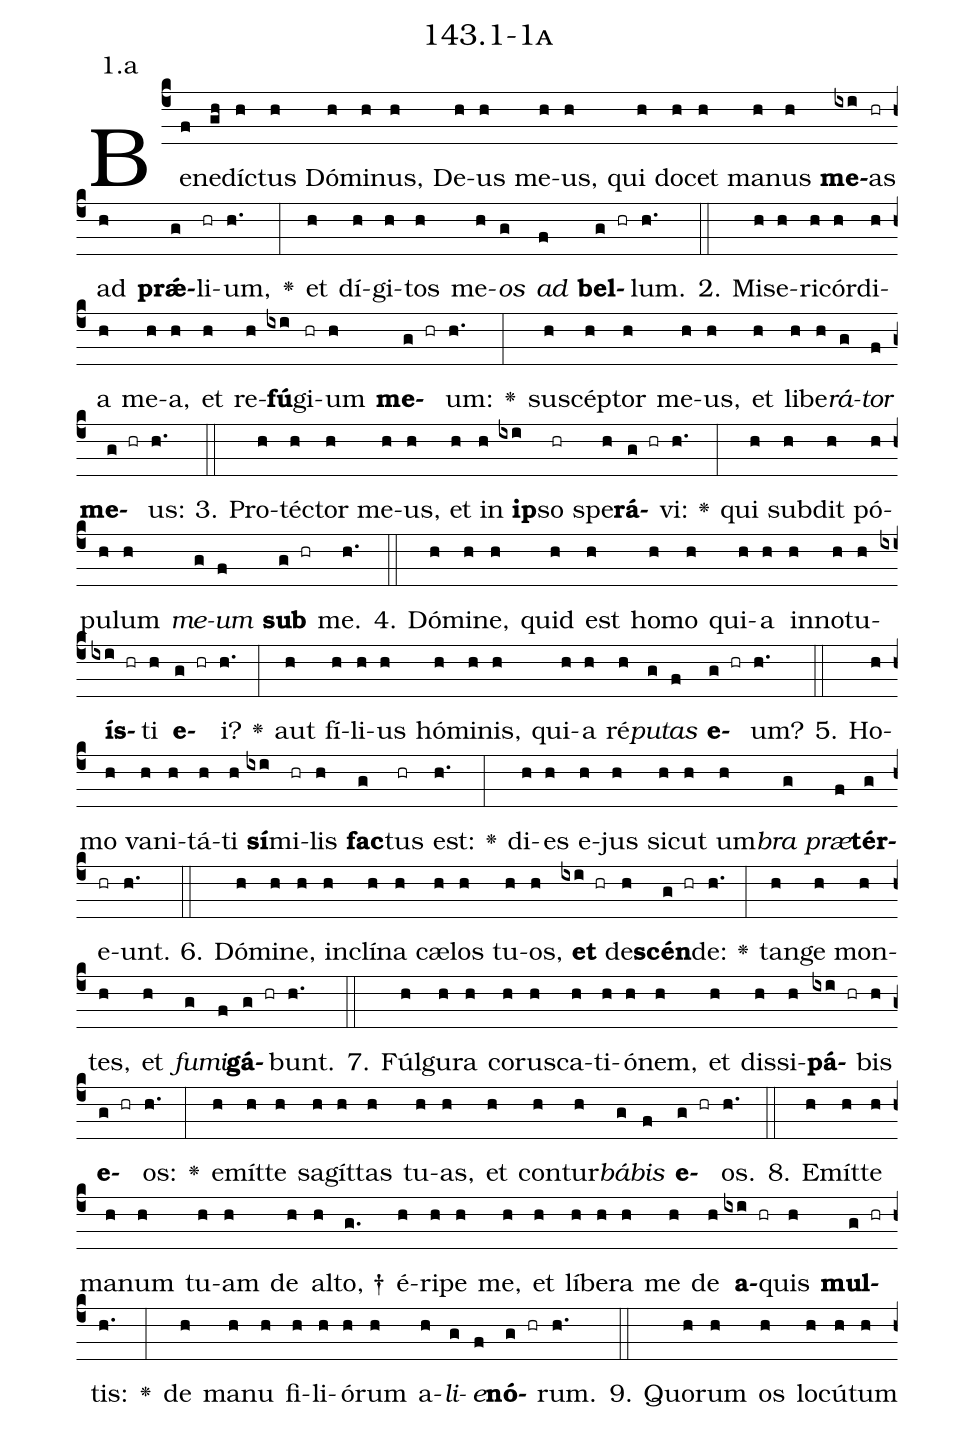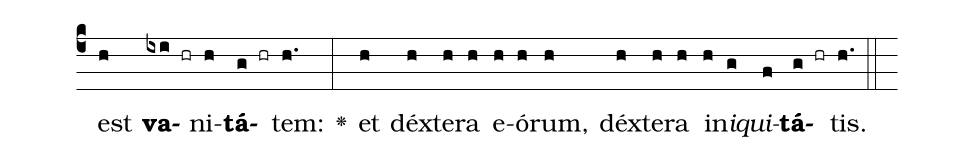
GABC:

name: 143.1-1a;
annotation: 1.a;
%%
(c4)Be(f)ne(gh)díc(h)tus(h) Dó(h)mi(h)nus,(h) De(h)us(h) me(h)us,(h) qui(h) do(h)cet(h) ma(h)nus(h) <b>me</b>(ixi)as(hr) ad(h) <b>prǽ</b>(g)li(hr)um,(h.) <v>\greheightstar</v>(:) et(h) dí(h)gi(h)tos(h) me(h)<i>os</i>(g) <i>ad</i>(f) <b>bel</b>(g hr)lum.(h.) (::)
2. Mi(h)se(h)ri(h)cór(h)di(h)a(h) me(h)a,(h) et(h) re(h)<b>fú</b>(ixi)gi(hr)um(h) <b>me</b>(g hr)um:(h.) <v>\greheightstar</v>(:) su(h)scép(h)tor(h) me(h)us,(h) et(h) li(h)be(h)<i>rá</i>(g)<i>tor</i>(f) <b>me</b>(g hr)us:(h.) (::)
3. Pro(h)téc(h)tor(h) me(h)us,(h) et(h) in(h) <b>ip</b>(ixi)so(hr) spe(h)<b>rá</b>(g hr)vi:(h.) <v>\greheightstar</v>(:) qui(h) sub(h)dit(h) pó(h)pu(h)lum(h) <i>me</i>(g)<i>um</i>(f) <b>sub</b>(g hr) me.(h.) (::)
4. Dó(h)mi(h)ne,(h) quid(h) est(h) ho(h)mo(h) qui(h)a(h) in(h)no(h)tu(h)<b>ís</b>(ixi hr)ti(h) <b>e</b>(g hr)i?(h.) <v>\greheightstar</v>(:) aut(h) fí(h)li(h)us(h) hó(h)mi(h)nis,(h) qui(h)a(h) ré(h)<i>pu</i>(g)<i>tas</i>(f) <b>e</b>(g hr)um?(h.) (::)
5. Ho(h)mo(h) va(h)ni(h)tá(h)ti(h) <b>sí</b>(ixi)mi(hr)lis(h) <b>fac</b>(g)tus(hr) est:(h.) <v>\greheightstar</v>(:) di(h)es(h) e(h)jus(h) sic(h)ut(h) um(h)<i>bra</i>(g) <i>præ</i>(f)<b>tér</b>(g)e(hr)unt.(h.) (::)
6. Dó(h)mi(h)ne,(h) in(h)clí(h)na(h) cæ(h)los(h) tu(h)os,(h) <b>et</b>(ixi hr) de(h)<b>scén</b>(g hr)de:(h.) <v>\greheightstar</v>(:) tan(h)ge(h) mon(h)tes,(h) et(h) <i>fu</i>(g)<i>mi</i>(f)<b>gá</b>(g hr)bunt.(h.) (::)
7. Fúl(h)gu(h)ra(h) co(h)rus(h)ca(h)ti(h)ó(h)nem,(h) et(h) dis(h)si(h)<b>pá</b>(ixi hr)bis(h) <b>e</b>(g hr)os:(h.) <v>\greheightstar</v>(:) e(h)mít(h)te(h) sa(h)gít(h)tas(h) tu(h)as,(h) et(h) con(h)tur(h)<i>bá</i>(g)<i>bis</i>(f) <b>e</b>(g hr)os.(h.) (::)
8. E(h)mít(h)te(h) ma(h)num(h) tu(h)am(h) de(h) al(h)to, †(g.) é(h)ri(h)pe(h) me,(h) et(h) lí(h)be(h)ra(h) me(h) de(h) <b>a</b>(ixi hr)quis(h) <b>mul</b>(g hr)tis:(h.) <v>\greheightstar</v>(:) de(h) ma(h)nu(h) fi(h)li(h)ó(h)rum(h) a(h)<i>li</i>(g)<i>e</i>(f)<b>nó</b>(g hr)rum.(h.) (::)
9. Quo(h)rum(h) os(h) lo(h)cú(h)tum(h) est(h) <b>va</b>(ixi hr)ni(h)<b>tá</b>(g hr)tem:(h.) <v>\greheightstar</v>(:) et(h) déx(h)te(h)ra(h) e(h)ó(h)rum,(h) déx(h)te(h)ra(h) in(h)<i>i</i>(g)<i>qui</i>(f)<b>tá</b>(g hr)tis.(h.) (::)
